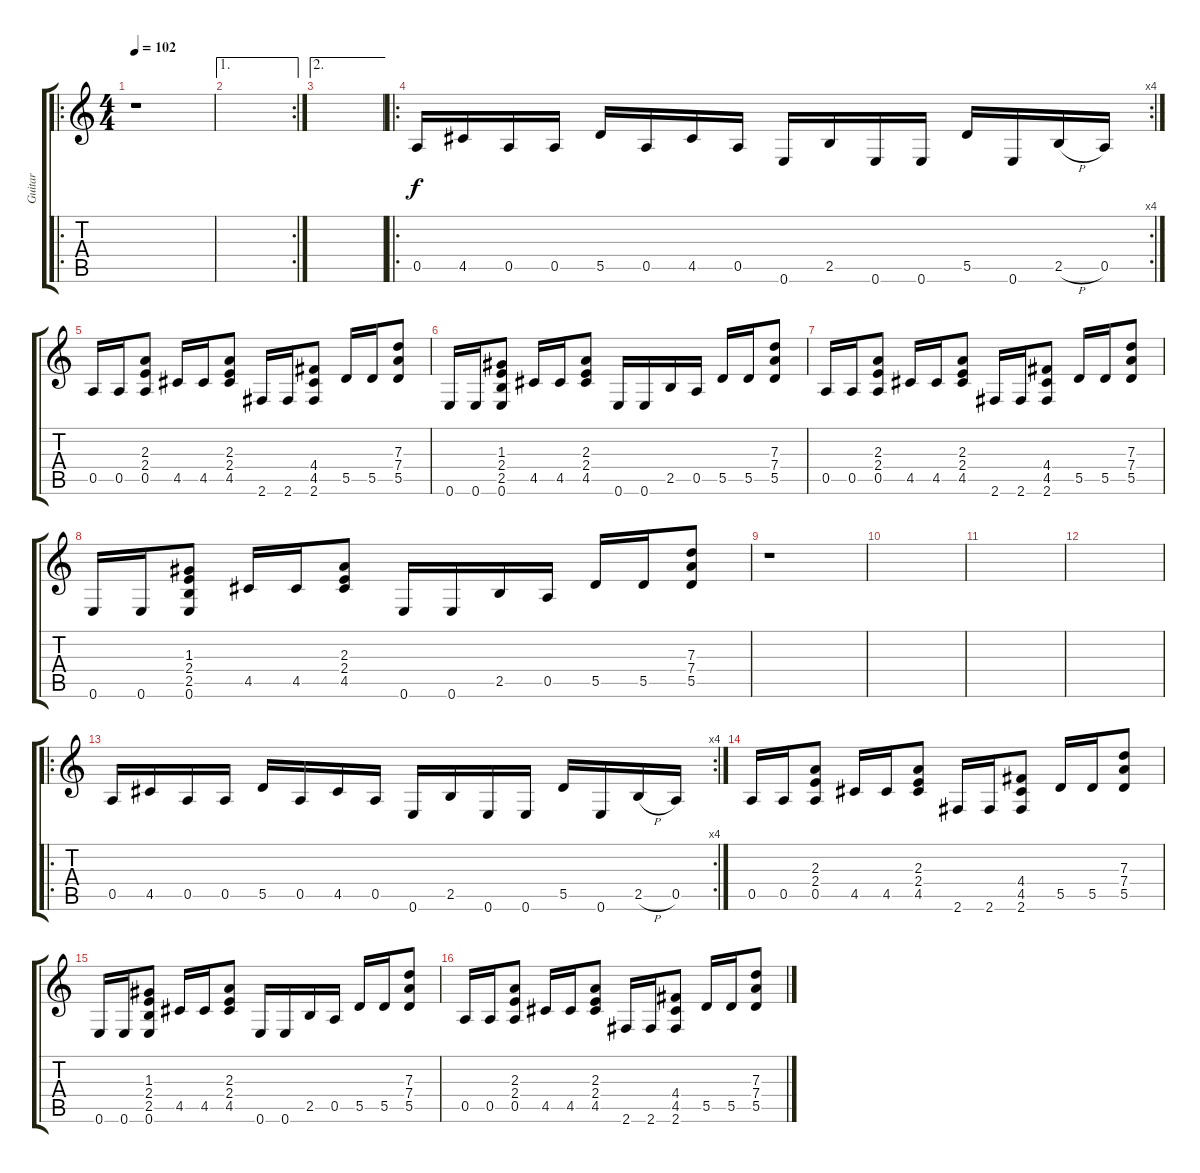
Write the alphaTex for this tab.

\track ("Guitar" "Guitar") {instrument distortionguitar}
\staff {score tabs}
\tuning (E4 B3 G3 D3 A2 E2) {hide}
\ro
\ts (4 4)
\tempo 102
\clef g2
\ks c
r.1{dy f instrument distortionguitar} |
\ae 1
\rc 2
|
\ae 2
|
\ro
\rc 4
0.5.16 4.5.16 0.5.16 0.5.16 5.5.16 0.5.16 4.5.16 0.5.16 0.6.16 2.5.16 0.6.16 0.6.16 5.5.16 0.6.16 2.5{h}.16 0.5.16 |
0.5.16 0.5.16 (2.3 2.4 0.5).8 4.5.16 4.5.16 (2.3 2.4 4.5).8 2.6.16 2.6.16 (4.4 4.5 2.6).8 5.5.16 5.5.16 (7.3 7.4 5.5).8 |
0.6.16 0.6.16 (1.3 2.4 2.5 0.6).8 4.5.16 4.5.16 (2.3 2.4 4.5).8 0.6.16 0.6.16 2.5.16 0.5.16 5.5.16 5.5.16 (7.3 7.4 5.5).8 |
0.5.16 0.5.16 (2.3 2.4 0.5).8 4.5.16 4.5.16 (2.3 2.4 4.5).8 2.6.16 2.6.16 (4.4 4.5 2.6).8 5.5.16 5.5.16 (7.3 7.4 5.5).8 |
0.6.16 0.6.16 (1.3 2.4 2.5 0.6).8 4.5.16 4.5.16 (2.3 2.4 4.5).8 0.6.16 0.6.16 2.5.16 0.5.16 5.5.16 5.5.16 (7.3 7.4 5.5).8 |
r.1 |
|
|
|
\ro
\rc 4
0.5.16 4.5.16 0.5.16 0.5.16 5.5.16 0.5.16 4.5.16 0.5.16 0.6.16 2.5.16 0.6.16 0.6.16 5.5.16 0.6.16 2.5{h}.16 0.5.16 |
0.5.16 0.5.16 (2.3 2.4 0.5).8 4.5.16 4.5.16 (2.3 2.4 4.5).8 2.6.16 2.6.16 (4.4 4.5 2.6).8 5.5.16 5.5.16 (7.3 7.4 5.5).8 |
0.6.16 0.6.16 (1.3 2.4 2.5 0.6).8 4.5.16 4.5.16 (2.3 2.4 4.5).8 0.6.16 0.6.16 2.5.16 0.5.16 5.5.16 5.5.16 (7.3 7.4 5.5).8 |
0.5.16 0.5.16 (2.3 2.4 0.5).8 4.5.16 4.5.16 (2.3 2.4 4.5).8 2.6.16 2.6.16 (4.4 4.5 2.6).8 5.5.16 5.5.16 (7.3 7.4 5.5).8
